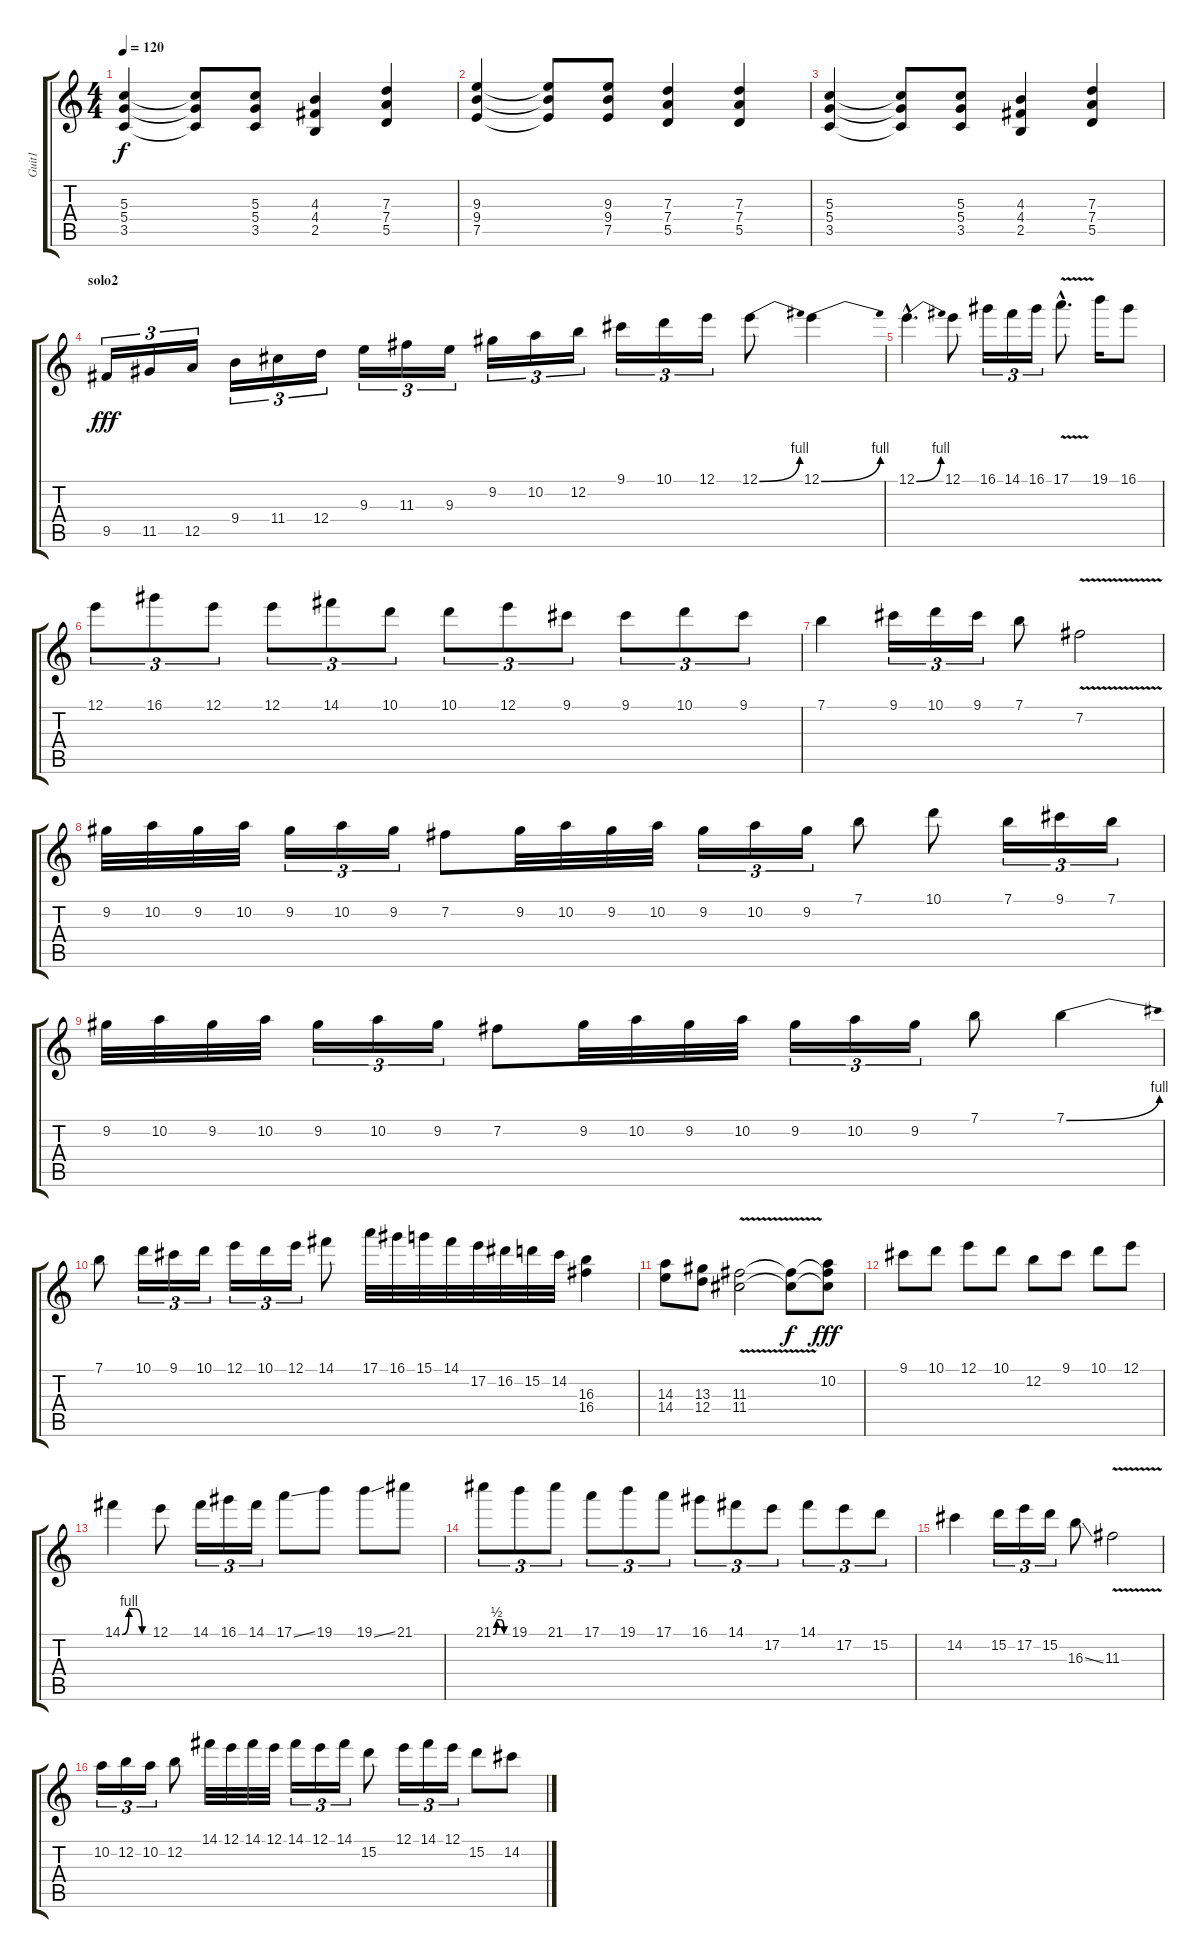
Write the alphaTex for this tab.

\track ("Guit1" "Guit1") {instrument overdrivenguitar}
\staff {score tabs}
\tuning (E4 B3 G3 D3 A2 E2) {hide}
\ts (4 4)
\tempo 120
\clef g2
\ks c
(5.3 5.4 3.5).4{dy f} (5.3{t} 5.4{t} 3.5{t}).8 (5.3 5.4 3.5).8 (4.3 4.4 2.5).4 (7.3 7.4 5.5).4 |
(9.3 9.4 7.5).4 (9.3{t} 9.4{t} 7.5{t}).8 (9.3 9.4 7.5).8 (7.3 7.4 5.5).4 (7.3 7.4 5.5).4 |
(5.3 5.4 3.5).4 (5.3{t} 5.4{t} 3.5{t}).8 (5.3 5.4 3.5).8 (4.3 4.4 2.5).4 (7.3 7.4 5.5).4 |
\section ("" "solo2")
9.5.16{tu (3 2) dy fff volume 13} 11.5.16{tu (3 2)} 12.5.16{tu (3 2)} 9.4.16{tu (3 2)} 11.4.16{tu (3 2)} 12.4.16{tu (3 2)} 9.3.16{tu (3 2)} 11.3.16{tu (3 2)} 9.3.16{tu (3 2)} 9.2.16{tu (3 2)} 10.2.16{tu (3 2)} 12.2.16{tu (3 2)} 9.1.16{tu (3 2)} 10.1.16{tu (3 2)} 12.1.16{tu (3 2)} 12.1{be (bend 0 0 60 4)}.8 12.1{be (bend 0 0 60 4)}.4 |
12.1{be (bend 0 0 60 4) hac}.4{d} 12.1.8 16.1.16{tu (3 2)} 14.1.16{tu (3 2)} 16.1.16{tu (3 2)} 17.1{v hac}.8{d} 19.1.16 16.1.8 |
12.1.8{tu (3 2)} 16.1.8{tu (3 2)} 12.1.8{tu (3 2)} 12.1.8{tu (3 2)} 14.1.8{tu (3 2)} 10.1.8{tu (3 2)} 10.1.8{tu (3 2)} 12.1.8{tu (3 2)} 9.1.8{tu (3 2)} 9.1.8{tu (3 2)} 10.1.8{tu (3 2)} 9.1.8{tu (3 2)} |
7.1.4 9.1.16{tu (3 2)} 10.1.16{tu (3 2)} 9.1.16{tu (3 2)} 7.1.8 7.2{v}.2 |
9.2.32 10.2.32 9.2.32 10.2.32 9.2.16{tu (3 2)} 10.2.16{tu (3 2)} 9.2.16{tu (3 2)} 7.2.8 9.2.32 10.2.32 9.2.32 10.2.32 9.2.16{tu (3 2)} 10.2.16{tu (3 2)} 9.2.16{tu (3 2)} 7.1.8 10.1.8 7.1.16{tu (3 2)} 9.1.16{tu (3 2)} 7.1.16{tu (3 2)} |
9.2.32 10.2.32 9.2.32 10.2.32 9.2.16{tu (3 2)} 10.2.16{tu (3 2)} 9.2.16{tu (3 2)} 7.2.8 9.2.32 10.2.32 9.2.32 10.2.32 9.2.16{tu (3 2)} 10.2.16{tu (3 2)} 9.2.16{tu (3 2)} 7.1.8 7.1{be (bend 0 0 60 4)}.4 |
7.1.8 10.1.16{tu (3 2)} 9.1.16{tu (3 2)} 10.1.16{tu (3 2)} 12.1.16{tu (3 2)} 10.1.16{tu (3 2)} 12.1.16{tu (3 2)} 14.1.8 17.1.32 16.1.32 15.1.32 14.1.32 17.2.32 16.2.32 15.2.32 14.2.32 (16.3 16.4).4 |
(14.3 14.4).8 (13.3 12.4).8 (11.3{v} 11.4{v}).2 (11.3{t} 11.4{t}).8{dy f} (10.2 11.3{t} 11.4{t}).8{dy fff} |
9.1.8{volume 13} 10.1.8 12.1.8 10.1.8 12.2.8 9.1.8 10.1.8 12.1.8 |
14.1{be (custom 0 0 15 4 30 4 45 0 60 0)}.4 12.1.8 14.1.16{tu (3 2)} 16.1.16{tu (3 2)} 14.1.16{tu (3 2)} 17.1{ss}.8 19.1.8 19.1{ss}.8 21.1.8 |
21.1{be (custom 0 0 15 2 30 2 45 0 60 0)}.8{tu (3 2)} 19.1.8{tu (3 2)} 21.1.8{tu (3 2)} 17.1.8{tu (3 2)} 19.1.8{tu (3 2)} 17.1.8{tu (3 2)} 16.1.8{tu (3 2)} 14.1.8{tu (3 2)} 17.2.8{tu (3 2)} 14.1.8{tu (3 2)} 17.2.8{tu (3 2)} 15.2.8{tu (3 2)} |
14.2.4 15.2.16{tu (3 2)} 17.2.16{tu (3 2)} 15.2.16{tu (3 2)} 16.3{ss}.8 11.3{v}.2 |
10.2.16{tu (3 2)} 12.2.16{tu (3 2)} 10.2.16{tu (3 2)} 12.2.8 14.1.32 12.1.32 14.1.32 12.1.32 14.1.16{tu (3 2)} 12.1.16{tu (3 2)} 14.1.16{tu (3 2)} 15.2.8 12.1.16{tu (3 2)} 14.1.16{tu (3 2)} 12.1.16{tu (3 2)} 15.2.8 14.2.8
